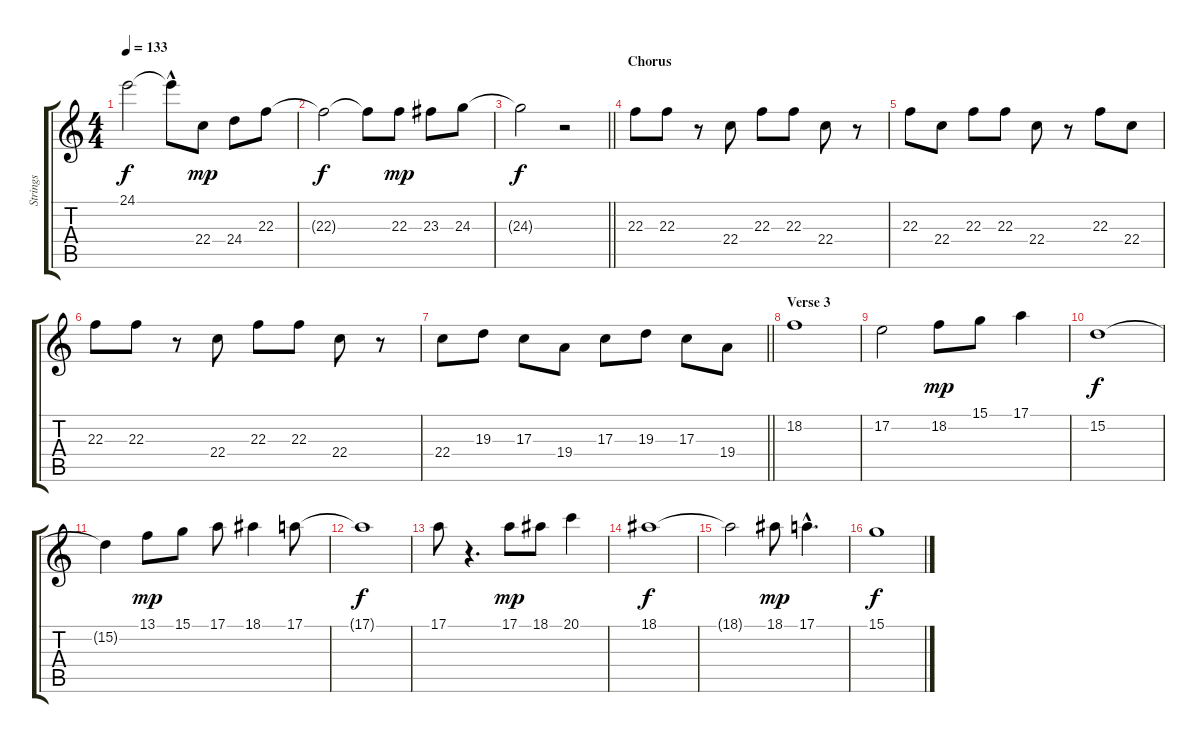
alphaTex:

\track ("Strings " "Strings ") {instrument stringensemble1}
\staff {score tabs}
\tuning (E4 B3 G3 D3 A2 E2) {hide}
\ts (4 4)
\tempo 133
\clef g2
\ks c
24.1{t}.2{dy f} 24.1{hac t}.8 22.4.8{dy mp} 24.4.8 22.3.8 |
22.3{t}.2{dy f} 22.3{t}.8 22.3.8{dy mp} 23.3.8 24.3.8 |
\barLineRight lightlight
24.3{t}.2{dy f} r.2 |
\section ("" "Chorus")
22.3.8 22.3.8 r.8 22.4.8 22.3.8 22.3.8 22.4.8 r.8 |
22.3.8 22.4.8 22.3.8 22.3.8 22.4.8 r.8 22.3.8 22.4.8 |
22.3.8 22.3.8 r.8 22.4.8 22.3.8 22.3.8 22.4.8 r.8 |
\barLineRight lightlight
22.4.8 19.3.8 17.3.8 19.4.8 17.3.8 19.3.8 17.3.8 19.4.8 |
\section ("" "Verse 3")
18.2.1 |
17.2.2 18.2.8{dy mp} 15.1.8 17.1.4 |
15.2.1{dy f} |
15.2{t}.4 13.1.8{dy mp} 15.1.8 17.1.8 18.1.4 17.1.8 |
17.1{t}.1{dy f} |
17.1.8 r.4{d} 17.1.8{dy mp} 18.1.8 20.1.4 |
18.1.1{dy f} |
18.1{t}.2 18.1.8{dy mp} 17.1{hac}.4{d} |
15.1.1{dy f}
